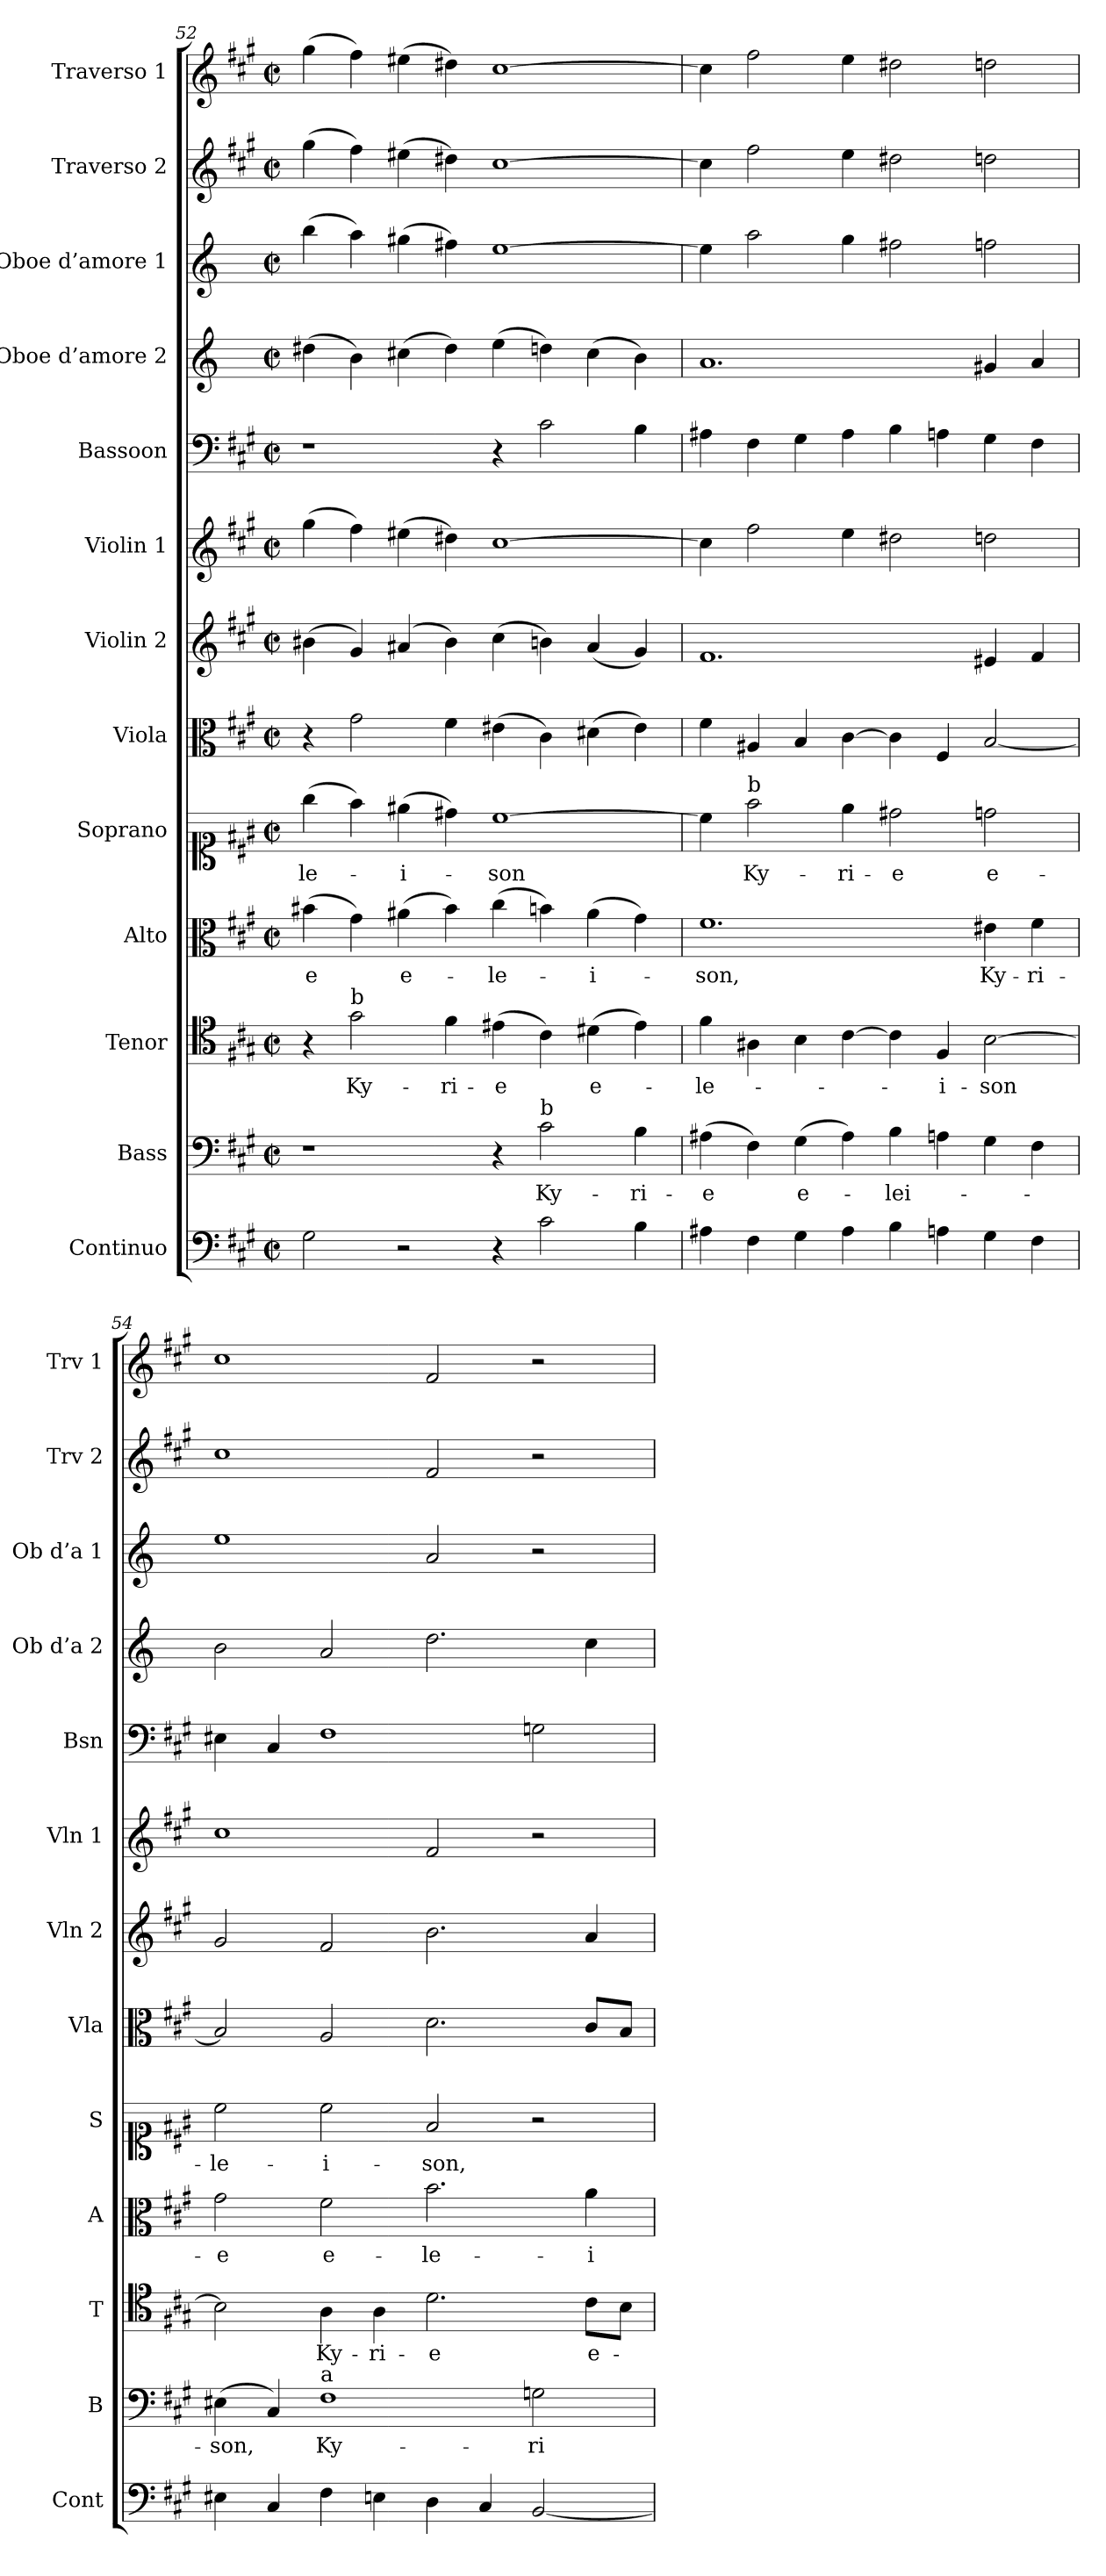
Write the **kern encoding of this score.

**kern	**kern	**text	**kern	**text	**kern	**text	**kern	**text	**kern	**kern	**kern	**kern	**kern	**kern	**kern	**kern
*part13	*part12	*part12	*part11	*part11	*part10	*part10	*part9	*part9	*part8	*part7	*part6	*part5	*part4	*part3	*part2	*part1
*staff13	*staff12	*staff12	*staff11	*staff11	*staff10	*staff10	*staff9	*staff9	*staff8	*staff7	*staff6	*staff5	*staff4	*staff3	*staff2	*staff1
*I"Continuo	*I"Bass	*	*I"Tenor	*	*I"Alto	*	*I"Soprano	*	*I"Viola	*I"Violin 2	*I"Violin 1	*I"Bassoon	*I"Oboe d’amore 2	*I"Oboe d’amore 1	*I"Traverso 2	*I"Traverso 1
*I'Cont	*I'B	*	*I'T	*	*I'A	*	*I'S	*	*I'Vla	*I'Vln 2	*I'Vln 1	*I'Bsn	*I'Ob d’a 2	*I'Ob d’a 1	*I'Trv 2	*I'Trv 1
*clefF4	*clefF4	*	*clefC4	*	*clefC3	*	*clefC1	*	*clefC3	*clefG2	*clefG2	*clefF4	*clefG2	*clefG2	*clefG2	*clefG2
*	*	*	*	*	*	*	*	*	*	*	*	*	*ITrd2c3	*ITrd2c3	*	*
*k[f#c#g#]	*k[f#c#g#]	*	*k[f#c#g#]	*	*k[f#c#g#]	*	*k[f#c#g#]	*	*k[f#c#g#]	*k[f#c#g#]	*k[f#c#g#]	*k[f#c#g#]	*k[f#c#g#]	*k[f#c#g#]	*k[f#c#g#]	*k[f#c#g#]
*M4/2	*M4/2	*	*M4/2	*	*M4/2	*	*M4/2	*	*M4/2	*M4/2	*M4/2	*M4/2	*M4/2	*M4/2	*M4/2	*M4/2
*met(c|)	*met(c|)	*	*met(c|)	*	*met(c|)	*	*met(c|)	*	*met(c|)	*met(c|)	*met(c|)	*met(c|)	*met(c|)	*met(c|)	*met(c|)	*met(c|)
=52	=52	=52	=52	=52	=52	=52	=52	=52	=52	=52	=52	=52	=52	=52	=52	=52
!	!	!	!	!	!	!LO:LY:b	!	!LO:LY:b	!	!	!	!	!	!	!	!
2G#\	1r	.	4r	.	(4b#X\	-e	(4gg#\	-le-	4r	(4b#X\	(4gg#\	1r	(4b#X\	(4gg#\	(4gg#\	(4gg#\
!	!	!	!LO:TX:a:t=b	!	!	!	!	!	!	!	!	!	!	!	!	!
!	!	!	!	!LO:LY:b	!	!	!	!	!	!	!	!	!	!	!	!
.	.	.	2g#\	Ky-	4g#\)	.	4ff#\)	.	2g#\	4g#/)	4ff#\)	.	4g#\)	4ff#\)	4ff#\)	4ff#\)
!	!	!	!	!	!	!LO:LY:b	!	!LO:LY:b	!	!	!	!	!	!	!	!
2r	.	.	.	.	(4a#X\	e-	(4ee#X\	-i-	.	(4a#X/	(4ee#X\	.	(4a#X\	(4ee#X\	(4ee#X\	(4ee#X\
!	!	!	!	!LO:LY:b	!	!	!	!	!	!	!	!	!	!	!	!
.	.	.	4f#\	-ri-	4b#\)	.	4dd#X\)	.	4f#\	4b#\)	4dd#X\)	.	4b#\)	4dd#X\)	4dd#X\)	4dd#X\)
!	!	!	!	!LO:LY:b	!	!LO:LY:b	!	!LO:LY:b	!	!	!	!	!	!	!	!
4r	4r	.	(4e#X\	-e	(4cc#\	-le-	[1cc#	-son	(4e#X\	(4cc#\	[1cc#	4r	(4cc#\	[1cc#	[1cc#	[1cc#
!	!LO:TX:a:t=b	!	!	!	!	!	!	!	!	!	!	!	!	!	!	!
!	!	!LO:LY:b	!	!	!	!	!	!	!	!	!	!	!	!	!	!
2c#\	2c#\	Ky-	4c#\)	.	4bn\)	.	.	.	4c#\)	4bn\)	.	2c#\	4bn\)	.	.	.
!	!	!	!	!LO:LY:b	!	!LO:LY:b	!	!	!	!	!	!	!	!	!	!
.	.	.	(4d#X\	e-	(4a#\	-i-	.	.	(4d#X\	(4a#/	.	.	(4a#\	.	.	.
!	!	!LO:LY:b	!	!	!	!	!	!	!	!	!	!	!	!	!	!
4B\	4B\	-ri-	4e#\)	.	4g#\)	.	.	.	4e#\)	4g#/)	.	4B\	4g#\)	.	.	.
=53	=53	=53	=53	=53	=53	=53	=53	=53	=53	=53	=53	=53	=53	=53	=53	=53
!	!	!LO:LY:b	!	!LO:LY:b	!	!LO:LY:b	!	!	!	!	!	!	!	!	!	!
4A#X\	(4A#X\	-e	4f#\	-le-	1.f#	-son,	4cc#\]	.	4f#\	1.f#	4cc#\]	4A#X\	1.f#	4cc#\]	4cc#\]	4cc#\]
!	!	!	!	!	!	!	!LO:TX:a:t=b	!	!	!	!	!	!	!	!	!
!	!	!	!	!	!	!	!	!LO:LY:b	!	!	!	!	!	!	!	!
4F#\	4F#\)	.	4A#X\	.	.	.	2ff#\	Ky-	4A#X/	.	2ff#\	4F#\	.	2ff#\	2ff#\	2ff#\
!	!	!LO:LY:b	!	!	!	!	!	!	!	!	!	!	!	!	!	!
4G#\	(4G#\	e-	4B\	.	.	.	.	.	4B/	.	.	4G#\	.	.	.	.
!	!	!	!	!	!	!	!	!LO:LY:b	!	!	!	!	!	!	!	!
4A#\	4A#\)	.	[4c#\	.	.	.	4ee\	-ri-	[4c#\	.	4ee\	4A#\	.	4ee\	4ee\	4ee\
!	!	!LO:LY:b	!	!	!	!	!	!LO:LY:b	!	!	!	!	!	!	!	!
4B\	4B\	-lei-	4c#\]	.	.	.	2dd#X\	-e	4c#\]	.	2dd#X\	4B\	.	2dd#X\	2dd#X\	2dd#X\
!	!	!	!	!LO:LY:b	!	!	!	!	!	!	!	!	!	!	!	!
4An\	4An\	.	4F#/	-i-	.	.	.	.	4F#/	.	.	4An\	.	.	.	.
!	!	!	!	!LO:LY:b	!	!LO:LY:b	!	!LO:LY:b	!	!	!	!	!	!	!	!
4G#\	4G#\	.	[2B\	-son	4e#X\	Ky-	2ddn\	e-	[2B/	4e#X/	2ddn\	4G#\	4e#X/	2ddn\	2ddn\	2ddn\
!	!	!	!	!	!	!LO:LY:b	!	!	!	!	!	!	!	!	!	!
4F#\	4F#\	.	.	.	4f#\	-ri-	.	.	.	4f#/	.	4F#\	4f#/	.	.	.
=54	=54	=54	=54	=54	=54	=54	=54	=54	=54	=54	=54	=54	=54	=54	=54	=54
!	!	!LO:LY:b	!	!	!	!LO:LY:b	!	!LO:LY:b	!	!	!	!	!	!	!	!
4E#X\	(4E#X\	-son,	2B\]	.	2g#\	-e	2cc#\	-le-	2B/]	2g#/	1cc#	4E#X\	2g#\	1cc#	1cc#	1cc#
4C#/	4C#/)	.	.	.	.	.	.	.	.	.	.	4C#/	.	.	.	.
!	!LO:TX:a:t=a	!	!	!	!	!	!	!	!	!	!	!	!	!	!	!
!	!	!LO:LY:b	!	!LO:LY:b	!	!LO:LY:b	!	!LO:LY:b	!	!	!	!	!	!	!	!
4F#\	1F#	Ky-	4A\	Ky-	2f#\	e-	2cc#\	-i-	2A/	2f#/	.	1F#	2f#/	.	.	.
!	!	!	!	!LO:LY:b	!	!	!	!	!	!	!	!	!	!	!	!
4En\	.	.	4A\	-ri-	.	.	.	.	.	.	.	.	.	.	.	.
!	!	!	!	!LO:LY:b	!	!LO:LY:b	!	!LO:LY:b	!	!	!	!	!	!	!	!
4D\	.	.	2.d\	-e	2.b\	-le-	2f#/	-son,	2.d\	2.b\	2f#/	.	2.b\	2f#/	2f#/	2f#/
4C#/	.	.	.	.	.	.	.	.	.	.	.	.	.	.	.	.
!	!	!LO:LY:b	!	!	!	!	!	!	!	!	!	!	!	!	!	!
[2BB/	2Gn\	-ri-	.	.	.	.	2r	.	.	.	2r	2Gn\	.	2r	2r	2r
!	!	!	!	!LO:LY:b	!	!LO:LY:b	!	!	!	!	!	!	!	!	!	!
.	.	.	8c#\L	e-	4a\	-i-	.	.	8c#/L	4a/	.	.	4a\	.	.	.
.	.	.	8B\J	.	.	.	.	.	8B/J	.	.	.	.	.	.	.
=	=	=	=	=	=	=	=	=	=	=	=	=	=	=	=	=
*-	*-	*-	*-	*-	*-	*-	*-	*-	*-	*-	*-	*-	*-	*-	*-	*-
